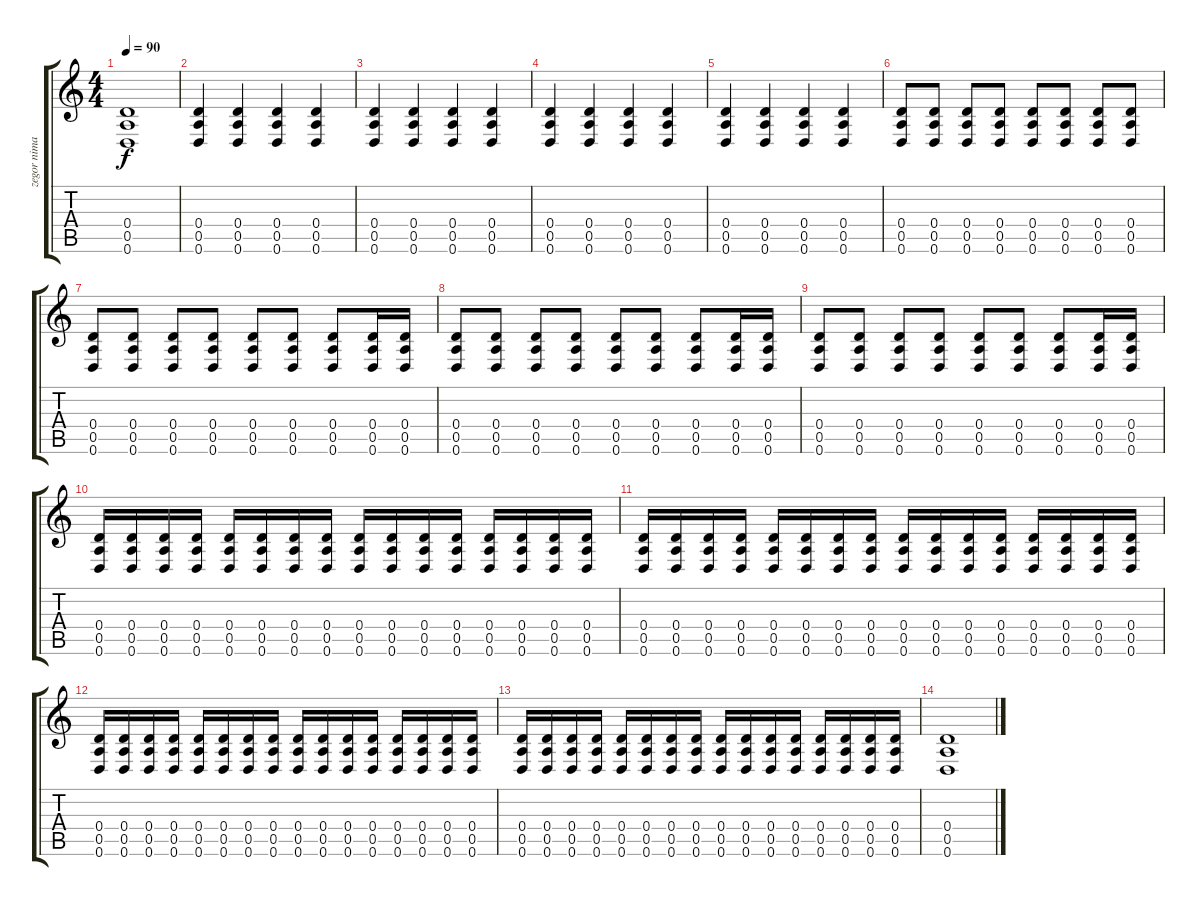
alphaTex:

\track ("zegor nimajinb" "zegor nima") {instrument distortionguitar}
\staff {score tabs}
\tuning (E4 B3 G3 D3 A2 D2) {hide}
\ts (4 4)
\tempo 90
\clef g2
\ks c
(0.4 0.5 0.6).1{dy f} |
(0.4 0.5 0.6).4 (0.4 0.5 0.6).4 (0.4 0.5 0.6).4 (0.4 0.5 0.6).4 |
(0.4 0.5 0.6).4 (0.4 0.5 0.6).4 (0.4 0.5 0.6).4 (0.4 0.5 0.6).4 |
(0.4 0.5 0.6).4 (0.4 0.5 0.6).4 (0.4 0.5 0.6).4 (0.4 0.5 0.6).4 |
(0.4 0.5 0.6).4 (0.4 0.5 0.6).4 (0.4 0.5 0.6).4 (0.4 0.5 0.6).4 |
(0.4 0.5 0.6).8 (0.4 0.5 0.6).8 (0.4 0.5 0.6).8 (0.4 0.5 0.6).8 (0.4 0.5 0.6).8 (0.4 0.5 0.6).8 (0.4 0.5 0.6).8 (0.4 0.5 0.6).8 |
(0.4 0.5 0.6).8 (0.4 0.5 0.6).8 (0.4 0.5 0.6).8 (0.4 0.5 0.6).8 (0.4 0.5 0.6).8 (0.4 0.5 0.6).8 (0.4 0.5 0.6).8 (0.4 0.5 0.6).16 (0.4 0.5 0.6).16 |
(0.4 0.5 0.6).8 (0.4 0.5 0.6).8 (0.4 0.5 0.6).8 (0.4 0.5 0.6).8 (0.4 0.5 0.6).8 (0.4 0.5 0.6).8 (0.4 0.5 0.6).8 (0.4 0.5 0.6).16 (0.4 0.5 0.6).16 |
(0.4 0.5 0.6).8 (0.4 0.5 0.6).8 (0.4 0.5 0.6).8 (0.4 0.5 0.6).8 (0.4 0.5 0.6).8 (0.4 0.5 0.6).8 (0.4 0.5 0.6).8 (0.4 0.5 0.6).16 (0.4 0.5 0.6).16 |
(0.4 0.5 0.6).16 (0.4 0.5 0.6).16 (0.4 0.5 0.6).16 (0.4 0.5 0.6).16 (0.4 0.5 0.6).16 (0.4 0.5 0.6).16 (0.4 0.5 0.6).16 (0.4 0.5 0.6).16 (0.4 0.5 0.6).16 (0.4 0.5 0.6).16 (0.4 0.5 0.6).16 (0.4 0.5 0.6).16 (0.4 0.5 0.6).16 (0.4 0.5 0.6).16 (0.4 0.5 0.6).16 (0.4 0.5 0.6).16 |
(0.4 0.5 0.6).16 (0.4 0.5 0.6).16 (0.4 0.5 0.6).16 (0.4 0.5 0.6).16 (0.4 0.5 0.6).16 (0.4 0.5 0.6).16 (0.4 0.5 0.6).16 (0.4 0.5 0.6).16 (0.4 0.5 0.6).16 (0.4 0.5 0.6).16 (0.4 0.5 0.6).16 (0.4 0.5 0.6).16 (0.4 0.5 0.6).16 (0.4 0.5 0.6).16 (0.4 0.5 0.6).16 (0.4 0.5 0.6).16 |
(0.4 0.5 0.6).16 (0.4 0.5 0.6).16 (0.4 0.5 0.6).16 (0.4 0.5 0.6).16 (0.4 0.5 0.6).16 (0.4 0.5 0.6).16 (0.4 0.5 0.6).16 (0.4 0.5 0.6).16 (0.4 0.5 0.6).16 (0.4 0.5 0.6).16 (0.4 0.5 0.6).16 (0.4 0.5 0.6).16 (0.4 0.5 0.6).16 (0.4 0.5 0.6).16 (0.4 0.5 0.6).16 (0.4 0.5 0.6).16 |
(0.4 0.5 0.6).16 (0.4 0.5 0.6).16 (0.4 0.5 0.6).16 (0.4 0.5 0.6).16 (0.4 0.5 0.6).16 (0.4 0.5 0.6).16 (0.4 0.5 0.6).16 (0.4 0.5 0.6).16 (0.4 0.5 0.6).16 (0.4 0.5 0.6).16 (0.4 0.5 0.6).16 (0.4 0.5 0.6).16 (0.4 0.5 0.6).16 (0.4 0.5 0.6).16 (0.4 0.5 0.6).16 (0.4 0.5 0.6).16 |
(0.4 0.5 0.6).1
